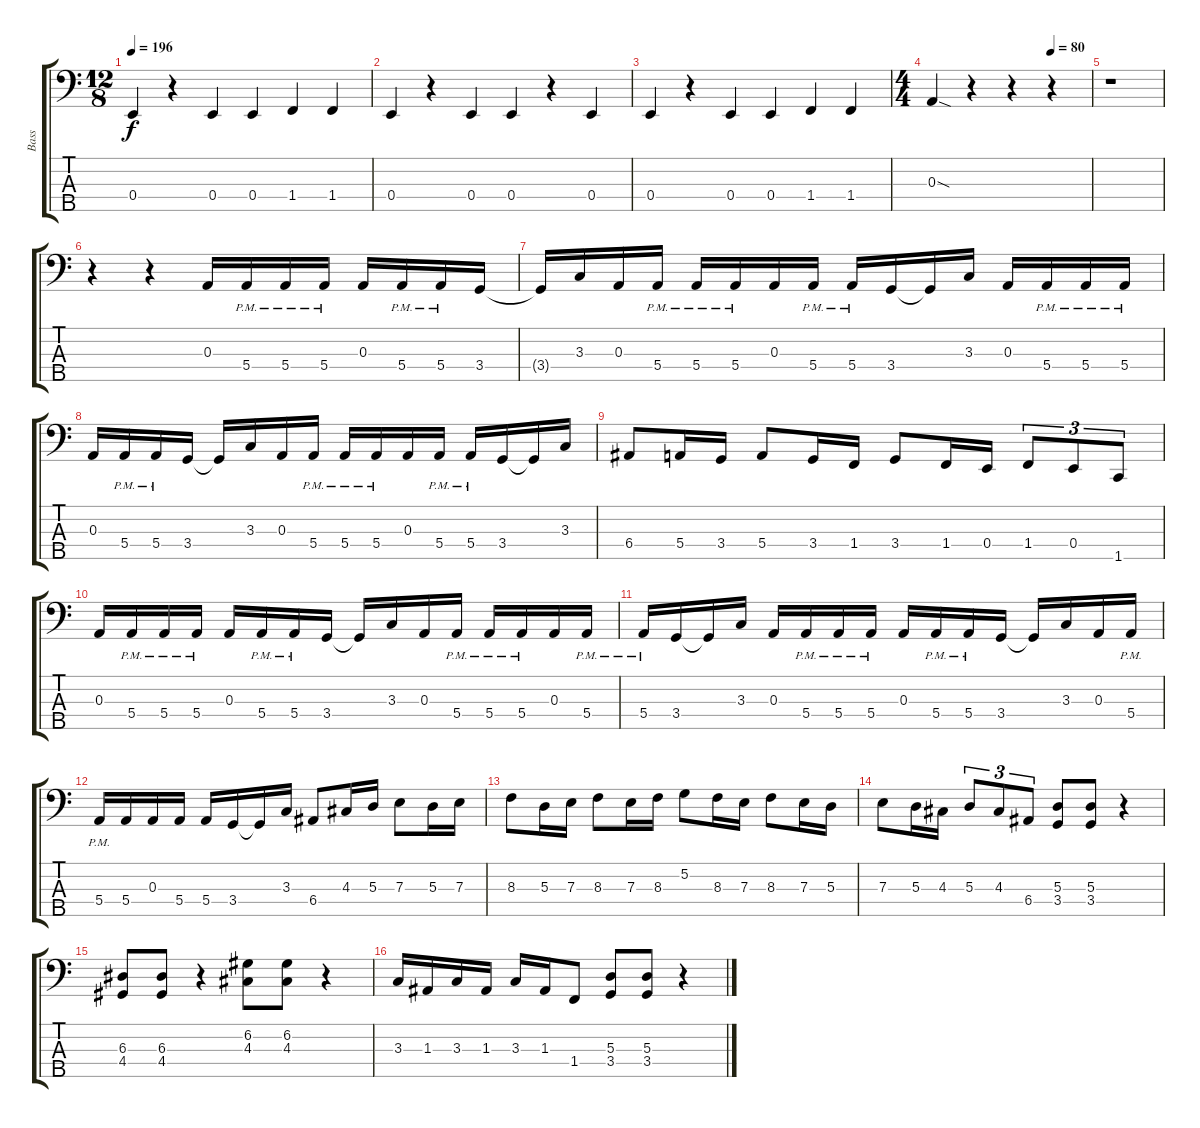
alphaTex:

\track ("Bass" "Bass") {instrument electricbassfinger}
\staff {score tabs}
\tuning (G2 D2 A1 E1 B0) {hide}
\ts (12 8)
\tempo 196
\clef f4
\ks c
0.4.4{dy f} r.4 0.4.4 0.4.4 1.4.4 1.4.4 |
0.4.4 r.4 0.4.4 0.4.4 r.4 0.4.4 |
0.4.4 r.4 0.4.4 0.4.4 1.4.4 1.4.4 |
\ts (4 4)
\tempo (80 0.75)
0.3{sod}.4 r.4 r.4 r.4 |
r.1 |
r.4 r.4 0.3.16 5.4{pm}.16 5.4{pm}.16 5.4{pm}.16 0.3.16 5.4{pm}.16 5.4{pm}.16 3.4.16 |
3.4{t}.16 3.3.16 0.3.16 5.4{pm}.16 5.4{pm}.16 5.4{pm}.16 0.3.16 5.4{pm}.16 5.4{pm}.16 3.4.16 3.4{t}.16 3.3.16 0.3.16 5.4{pm}.16 5.4{pm}.16 5.4{pm}.16 |
0.3.16 5.4{pm}.16 5.4{pm}.16 3.4.16 3.4{t}.16 3.3.16 0.3.16 5.4{pm}.16 5.4{pm}.16 5.4{pm}.16 0.3.16 5.4{pm}.16 5.4{pm}.16 3.4.16 3.4{t}.16 3.3.16 |
6.4.8 5.4.16 3.4.16 5.4.8 3.4.16 1.4.16 3.4.8 1.4.16 0.4.16 1.4.8{tu (3 2)} 0.4.8{tu (3 2)} 1.5.8{tu (3 2)} |
0.3.16 5.4{pm}.16 5.4{pm}.16 5.4{pm}.16 0.3.16 5.4{pm}.16 5.4{pm}.16 3.4.16 3.4{t}.16 3.3.16 0.3.16 5.4{pm}.16 5.4{pm}.16 5.4{pm}.16 0.3.16 5.4{pm}.16 |
5.4{pm}.16 3.4.16 3.4{t}.16 3.3.16 0.3.16 5.4{pm}.16 5.4{pm}.16 5.4{pm}.16 0.3.16 5.4{pm}.16 5.4{pm}.16 3.4.16 3.4{t}.16 3.3.16 0.3.16 5.4{pm}.16 |
5.4{pm}.16 5.4.16 0.3.16 5.4.16 5.4.16 3.4.16 3.4{t}.16 3.3.16 6.4.8 4.3.16 5.3.16 7.3.8 5.3.16 7.3.16 |
8.3.8 5.3.16 7.3.16 8.3.8 7.3.16 8.3.16 5.2.8 8.3.16 7.3.16 8.3.8 7.3.16 5.3.16 |
7.3.8 5.3.16 4.3.16 5.3.8{tu (3 2)} 4.3.8{tu (3 2)} 6.4.8{tu (3 2)} (5.3 3.4).8 (5.3 3.4).8 r.4 |
(6.3 4.4).8 (6.3 4.4).8 r.4 (6.2 4.3).8 (6.2 4.3).8 r.4 |
3.3.16 1.3.16 3.3.16 1.3.16 3.3.16 1.3.16 1.4.8 (5.3 3.4).8 (5.3 3.4).8 r.4
